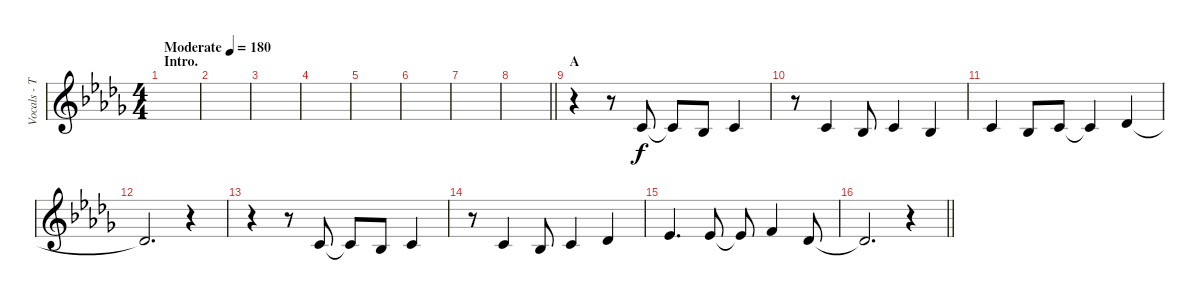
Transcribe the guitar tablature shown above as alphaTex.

\track ("Vocals - Takanori" "Vocals - T") {instrument lead6voice}
\staff {score}
\tuning (E4 B3 G3 D3 A2 E2) {hide}
\ts (4 4)
\section ("" "Intro.")
\tempo (180 "Moderate")
\clef g2
\ks db
|
|
|
|
|
|
|
\barLineRight lightlight
|
\section ("" "A")
r.4 r.8 1.2.8 1.2{t}.8 3.3.8 1.2.4 |
r.8 1.2.4 3.3.8 1.2.4 3.3.4 |
1.2.4 3.3.8 1.2.8 1.2{t}.4 2.2.4 |
2.2{t}.2{d} r.4 |
r.4 r.8 1.2.8 1.2{t}.8 3.3.8 1.2.4 |
r.8 1.2.4 3.3.8 1.2.4 2.2.4 |
4.2.4{d} 4.2.8 4.2{t}.8 1.1.4 2.2.8 |
\barLineRight lightlight
2.2{t}.2{d} r.4
